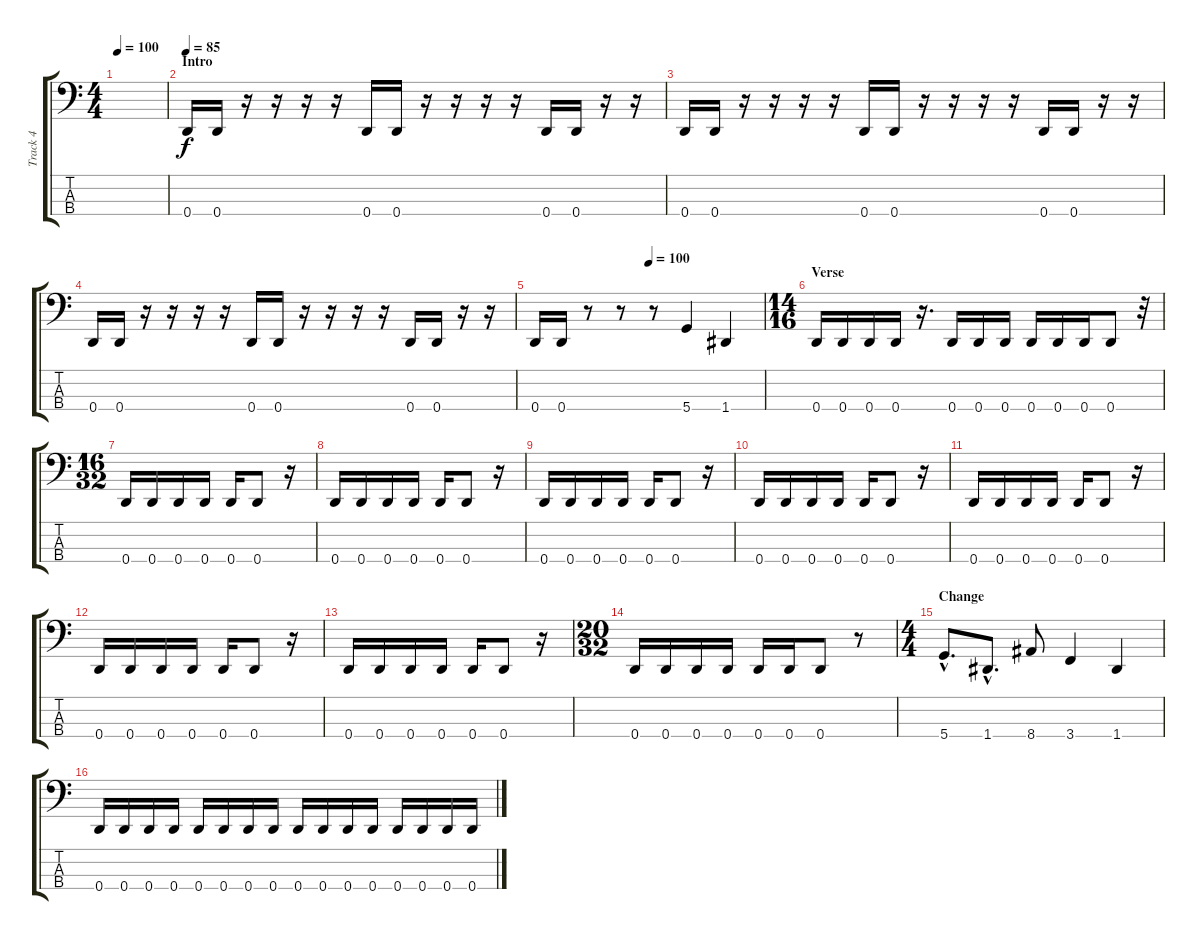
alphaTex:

\track ("Track 4" "Track 4") {instrument electricbassfinger}
\staff {score tabs}
\tuning (F2 C2 G1 D1) {hide}
\ts (4 4)
\tempo 100
\clef f4
\ks c
|
\section ("" "Intro")
\tempo 85
0.4.16 0.4.16 r.16 r.16 r.16 r.16 0.4.16 0.4.16 r.16 r.16 r.16 r.16 0.4.16 0.4.16 r.16 r.16 |
0.4.16 0.4.16 r.16 r.16 r.16 r.16 0.4.16 0.4.16 r.16 r.16 r.16 r.16 0.4.16 0.4.16 r.16 r.16 |
0.4.16 0.4.16 r.16 r.16 r.16 r.16 0.4.16 0.4.16 r.16 r.16 r.16 r.16 0.4.16 0.4.16 r.16 r.16 |
\tempo (100 0.5)
0.4.16 0.4.16 r.8 r.8 r.8 5.4.4 1.4.4 |
\ts (14 16)
\section ("" "Verse")
0.4.16 0.4.16 0.4.16 0.4.16 r.16{d} 0.4.16 0.4.16 0.4.16 0.4.16 0.4.16 0.4.16 0.4.8 r.32 |
\ts (16 32)
0.4.16 0.4.16 0.4.16 0.4.16 0.4.16 0.4.8 r.16 |
0.4.16 0.4.16 0.4.16 0.4.16 0.4.16 0.4.8 r.16 |
0.4.16 0.4.16 0.4.16 0.4.16 0.4.16 0.4.8 r.16 |
0.4.16 0.4.16 0.4.16 0.4.16 0.4.16 0.4.8 r.16 |
0.4.16 0.4.16 0.4.16 0.4.16 0.4.16 0.4.8 r.16 |
0.4.16 0.4.16 0.4.16 0.4.16 0.4.16 0.4.8 r.16 |
0.4.16 0.4.16 0.4.16 0.4.16 0.4.16 0.4.8 r.16 |
\ts (20 32)
0.4.16 0.4.16 0.4.16 0.4.16 0.4.16 0.4.16 0.4.8 r.8 |
\ts (4 4)
\section ("" "Change")
5.4{hac}.8{d} 1.4{hac}.8{d} 8.4.8 3.4.4 1.4.4 |
0.4.16 0.4.16 0.4.16 0.4.16 0.4.16 0.4.16 0.4.16 0.4.16 0.4.16 0.4.16 0.4.16 0.4.16 0.4.16 0.4.16 0.4.16 0.4.16
